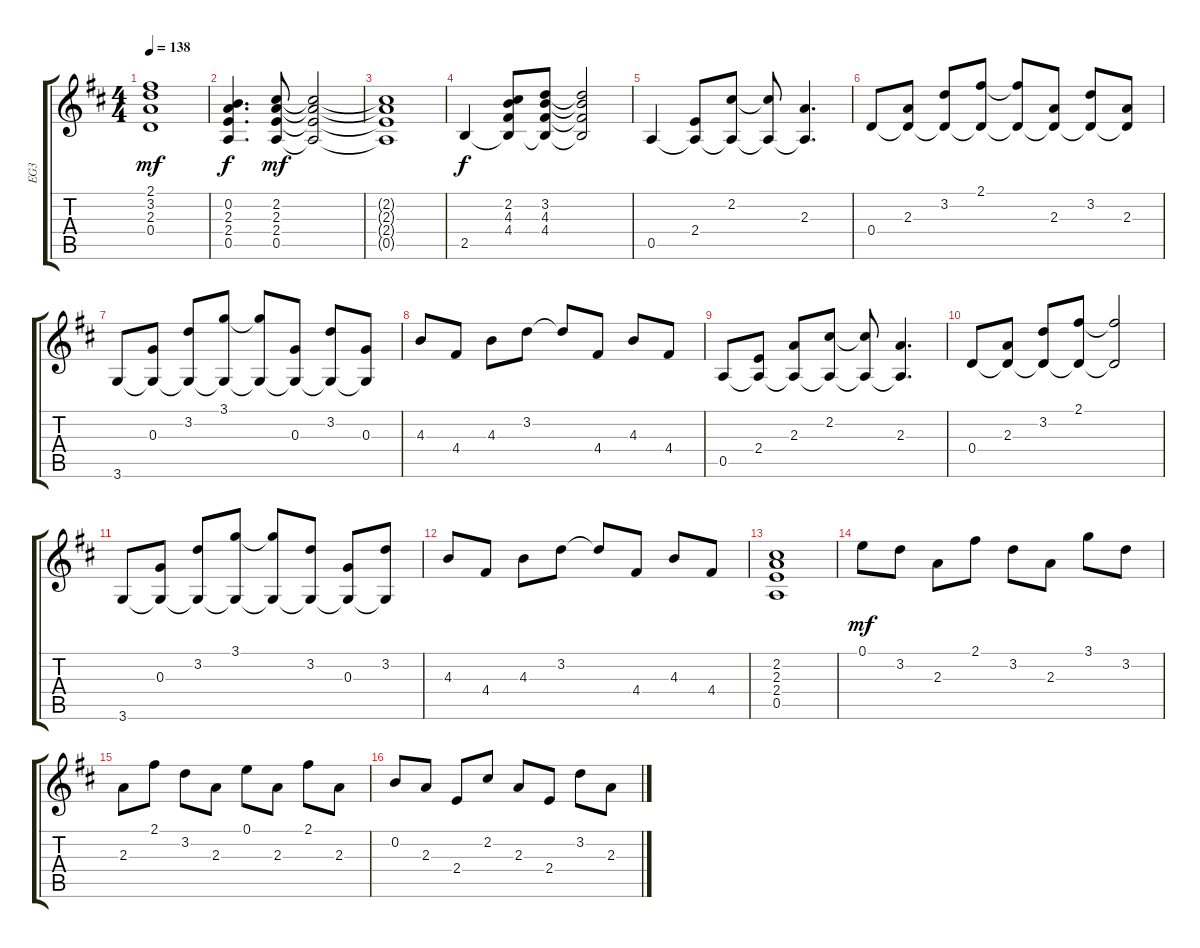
\track ("EG3" "EG3") {instrument electricguitarclean}
\staff {score tabs}
\tuning (E4 B3 G3 D3 A2 E2) {hide}
\ts (4 4)
\tempo 138
\clef g2
\ks d
(2.1{t} 3.2{t} 2.3{t} 0.4{t}).1{dy mf} |
(0.2 2.3 2.4 0.5).4{d dy f} (2.2 2.3 2.4 0.5).8{dy mf} (2.2{t} 2.3{t} 2.4{t} 0.5{t}).2 |
(2.2{t} 2.3{t} 2.4{t} 0.5{t}).1 |
2.5.4{dy f} (2.2 4.3 4.4 2.5{t}).8 (3.2 4.3 4.4 2.5{t}).8 (3.2{t} 4.3{t} 4.4{t} 2.5{t}).2 |
0.5.4 (2.4 0.5{t}).8 (2.2 0.5{t}).8 (2.2{t} 0.5{t}).8 (2.3 0.5{t}).4{d} |
0.4.8 (2.3 0.4{t}).8 (3.2 0.4{t}).8 (2.1 0.4{t}).8 (2.1{t} 0.4{t}).8 (2.3 0.4{t}).8 (3.2 0.4{t}).8 (2.3 0.4{t}).8 |
3.6.8 (0.3 3.6{t}).8 (3.2 3.6{t}).8 (3.1 3.6{t}).8 (3.1{t} 3.6{t}).8 (0.3 3.6{t}).8 (3.2 3.6{t}).8 (0.3 3.6{t}).8 |
4.3.8 4.4.8 4.3.8 3.2.8 3.2{t}.8 4.4.8 4.3.8 4.4.8 |
0.5.8 (2.4 0.5{t}).8 (2.3 0.5{t}).8 (2.2 0.5{t}).8 (2.2{t} 0.5{t}).8 (2.3 0.5{t}).4{d} |
0.4.8 (2.3 0.4{t}).8 (3.2 0.4{t}).8 (2.1 0.4{t}).8 (2.1{t} 0.4{t}).2 |
3.6.8 (0.3 3.6{t}).8 (3.2 3.6{t}).8 (3.1 3.6{t}).8 (3.1{t} 3.6{t}).8 (3.2 3.6{t}).8 (0.3 3.6{t}).8 (3.2 3.6{t}).8 |
4.3.8 4.4.8 4.3.8 3.2.8 3.2{t}.8 4.4.8 4.3.8 4.4.8 |
(2.2 2.3 2.4 0.5).1 |
0.1.8{dy mf} 3.2.8 2.3.8 2.1.8 3.2.8 2.3.8 3.1.8 3.2.8 |
2.3.8 2.1.8 3.2.8 2.3.8 0.1.8 2.3.8 2.1.8 2.3.8 |
0.2.8 2.3.8 2.4.8 2.2.8 2.3.8 2.4.8 3.2.8 2.3.8
